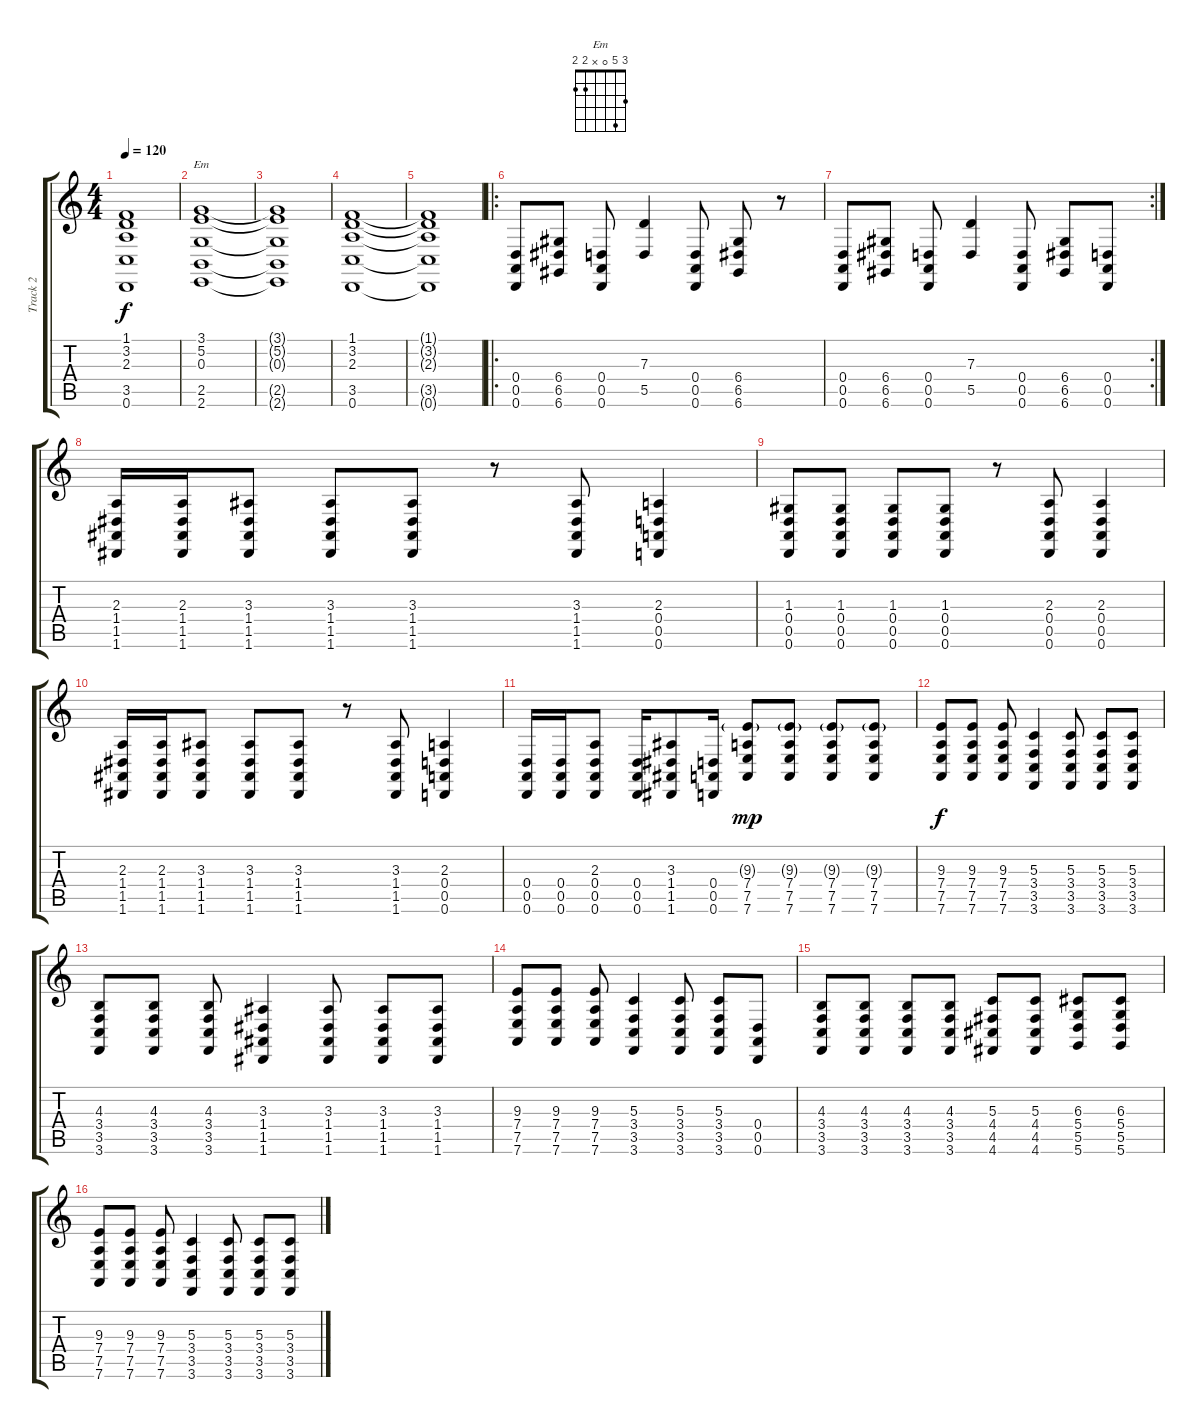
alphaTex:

\track ("Track 2" "Track 2") {instrument lead2sawtooth}
\staff {score tabs}
\tuning (E4 B3 G3 D3 A2 D2) {hide}
\chord ("Em" 3 5 0 x 2 2)
\ts (4 4)
\tempo 120
\clef g2
\ks c
(1.1{t} 3.2{t} 2.3{t} 3.5{t} 0.6{t}).1{dy f} |
(3.1 5.2 0.3 2.5 2.6).1{ch "Em" volume 9} |
(3.1{t} 5.2{t} 0.3{t} 2.5{t} 2.6{t}).1 |
(1.1 3.2 2.3 3.5 0.6).1 |
(1.1{t} 3.2{t} 2.3{t} 3.5{t} 0.6{t}).1 |
\ro
(0.4 0.5 0.6).8{volume 16 balance 12} (6.4 6.5 6.6).8 (0.4 0.5 0.6).8 (7.3 5.5).4 (0.4 0.5 0.6).8 (6.4 6.5 6.6).8 r.8 |
\rc 2
(0.4 0.5 0.6).8 (6.4 6.5 6.6).8 (0.4 0.5 0.6).8 (7.3 5.5).4 (0.4 0.5 0.6).8 (6.4 6.5 6.6).8 (0.4 0.5 0.6).8 |
(2.3 1.4 1.5 1.6).16{volume 16} (2.3 1.4 1.5 1.6).16 (3.3 1.4 1.5 1.6).8 (3.3 1.4 1.5 1.6).8 (3.3 1.4 1.5 1.6).8 r.8 (3.3 1.4 1.5 1.6).8 (2.3 0.4 0.5 0.6).4 |
(1.3 0.4 0.5 0.6).8 (1.3 0.4 0.5 0.6).8 (1.3 0.4 0.5 0.6).8 (1.3 0.4 0.5 0.6).8 r.8 (2.3 0.4 0.5 0.6).8 (2.3 0.4 0.5 0.6).4 |
(2.3 1.4 1.5 1.6).16 (2.3 1.4 1.5 1.6).16 (3.3 1.4 1.5 1.6).8 (3.3 1.4 1.5 1.6).8 (3.3 1.4 1.5 1.6).8 r.8 (3.3 1.4 1.5 1.6).8 (2.3 0.4 0.5 0.6).4 |
(0.4 0.5 0.6).16 (0.4 0.5 0.6).16 (2.3 0.4 0.5 0.6).8 (0.4 0.5 0.6).16 (3.3 1.4 1.5 1.6).8 (0.4 0.5 0.6).16 (9.3{g} 7.4 7.5 7.6).8{dy mp} (9.3{g} 7.4 7.5 7.6).8 (9.3{g} 7.4 7.5 7.6).8 (9.3{g} 7.4 7.5 7.6).8 |
(9.3 7.4 7.5 7.6).8{dy f} (9.3 7.4 7.5 7.6).8 (9.3 7.4 7.5 7.6).8 (5.3 3.4 3.5 3.6).4 (5.3 3.4 3.5 3.6).8 (5.3 3.4 3.5 3.6).8 (5.3 3.4 3.5 3.6).8 |
(4.3 3.4 3.5 3.6).8 (4.3 3.4 3.5 3.6).8 (4.3 3.4 3.5 3.6).8 (3.3 1.4 1.5 1.6).4 (3.3 1.4 1.5 1.6).8 (3.3 1.4 1.5 1.6).8 (3.3 1.4 1.5 1.6).8 |
(9.3 7.4 7.5 7.6).8 (9.3 7.4 7.5 7.6).8 (9.3 7.4 7.5 7.6).8 (5.3 3.4 3.5 3.6).4 (5.3 3.4 3.5 3.6).8 (5.3 3.4 3.5 3.6).8 (0.4 0.5 0.6).8 |
(4.3 3.4 3.5 3.6).8 (4.3 3.4 3.5 3.6).8 (4.3 3.4 3.5 3.6).8 (4.3 3.4 3.5 3.6).8 (5.3 4.4 4.5 4.6).8 (5.3 4.4 4.5 4.6).8 (6.3 5.4 5.5 5.6).8 (6.3 5.4 5.5 5.6).8 |
(9.3 7.4 7.5 7.6).8 (9.3 7.4 7.5 7.6).8 (9.3 7.4 7.5 7.6).8 (5.3 3.4 3.5 3.6).4 (5.3 3.4 3.5 3.6).8 (5.3 3.4 3.5 3.6).8 (5.3 3.4 3.5 3.6).8
